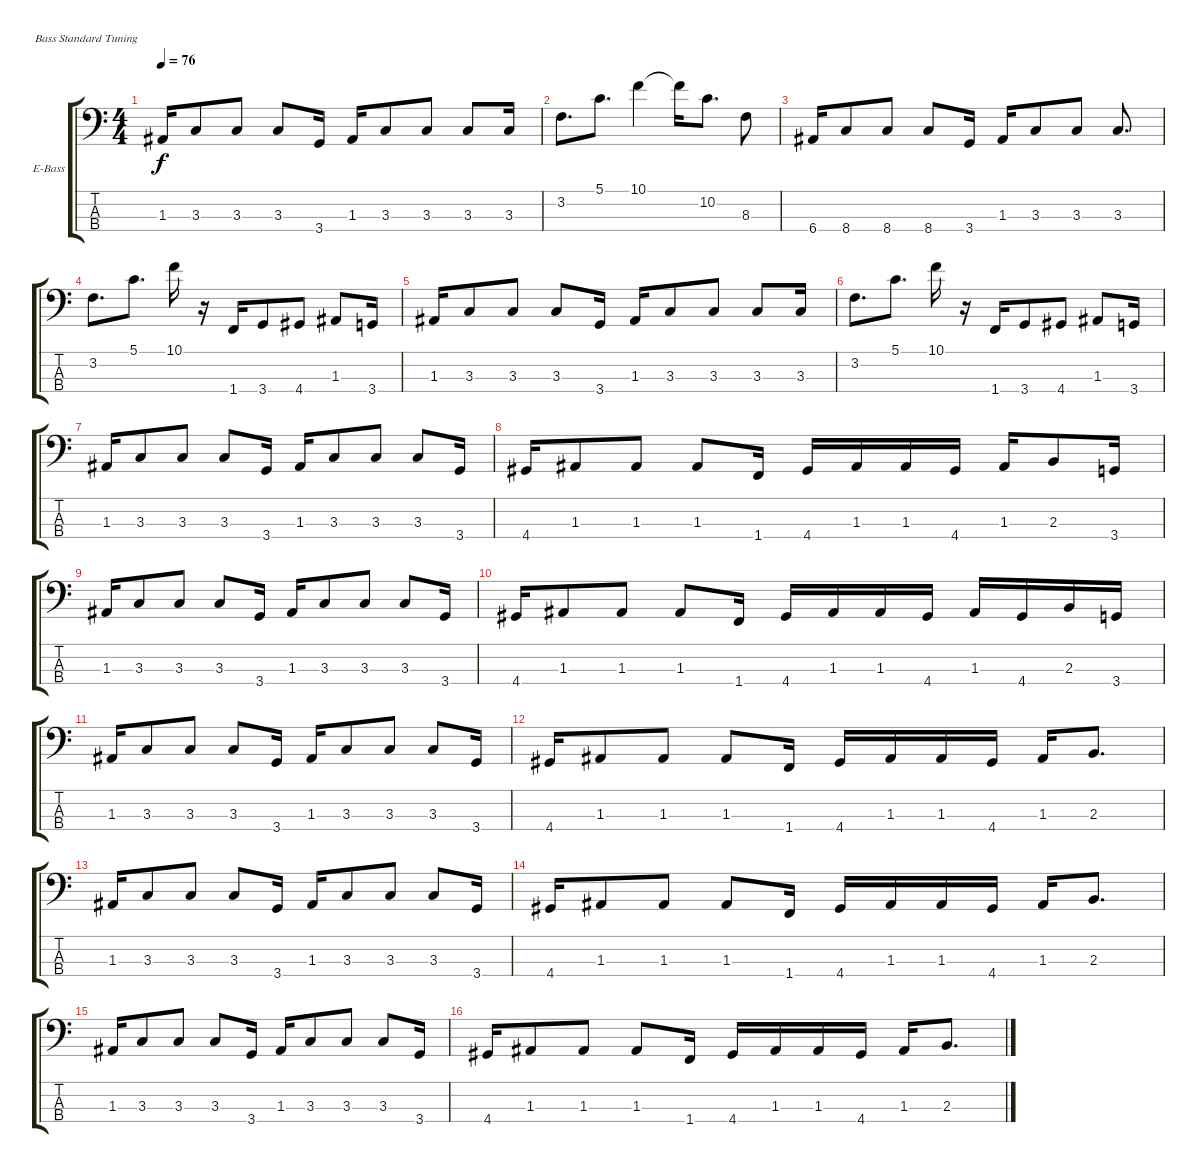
\bracketExtendMode groupsimilarinstruments
\firstSystemTrackNameOrientation horizontal
\otherSystemsTrackNameOrientation horizontal
\track ("Bass" "E-Bass") {instrument electricbassfinger}
\staff {score tabs}
\tuning (G2 D2 A1 E1)
\ts (4 4)
\tempo 76
\clef f4
\ks c
1.3.16{dy f} 3.3.8 3.3.8 3.3.8 3.4.16 1.3.16 3.3.8 3.3.8 3.3.8 3.3.16 |
3.2.8{d} 5.1.8{d} 10.1.4 10.1{t}.16 10.2.8{d} 8.3.8 |
6.4.16 8.4.8 8.4.8 8.4.8 3.4.16 1.3.16 3.3.8 3.3.8 3.3.8{d} |
3.2.8{d} 5.1.8{d} 10.1.16 r.16 1.4.16 3.4.8 4.4.8 1.3.8 3.4.16 |
1.3.16 3.3.8 3.3.8 3.3.8 3.4.16 1.3.16 3.3.8 3.3.8 3.3.8 3.3.16 |
3.2.8{d} 5.1.8{d} 10.1.16 r.16 1.4.16 3.4.8 4.4.8 1.3.8 3.4.16 |
1.3.16 3.3.8 3.3.8 3.3.8 3.4.16 1.3.16 3.3.8 3.3.8 3.3.8 3.4.16 |
4.4.16 1.3.8 1.3.8 1.3.8 1.4.16 4.4.16 1.3.16 1.3.16 4.4.16 1.3.16 2.3.8 3.4.16 |
1.3.16 3.3.8 3.3.8 3.3.8 3.4.16 1.3.16 3.3.8 3.3.8 3.3.8 3.4.16 |
4.4.16 1.3.8 1.3.8 1.3.8 1.4.16 4.4.16 1.3.16 1.3.16 4.4.16 1.3.16 4.4.16 2.3.16 3.4.16 |
1.3.16 3.3.8 3.3.8 3.3.8 3.4.16 1.3.16 3.3.8 3.3.8 3.3.8 3.4.16 |
4.4.16 1.3.8 1.3.8 1.3.8 1.4.16 4.4.16 1.3.16 1.3.16 4.4.16 1.3.16 2.3.8{d} |
1.3.16 3.3.8 3.3.8 3.3.8 3.4.16 1.3.16 3.3.8 3.3.8 3.3.8 3.4.16 |
4.4.16 1.3.8 1.3.8 1.3.8 1.4.16 4.4.16 1.3.16 1.3.16 4.4.16 1.3.16 2.3.8{d} |
1.3.16 3.3.8 3.3.8 3.3.8 3.4.16 1.3.16 3.3.8 3.3.8 3.3.8 3.4.16 |
4.4.16 1.3.8 1.3.8 1.3.8 1.4.16 4.4.16 1.3.16 1.3.16 4.4.16 1.3.16 2.3.8{d}
